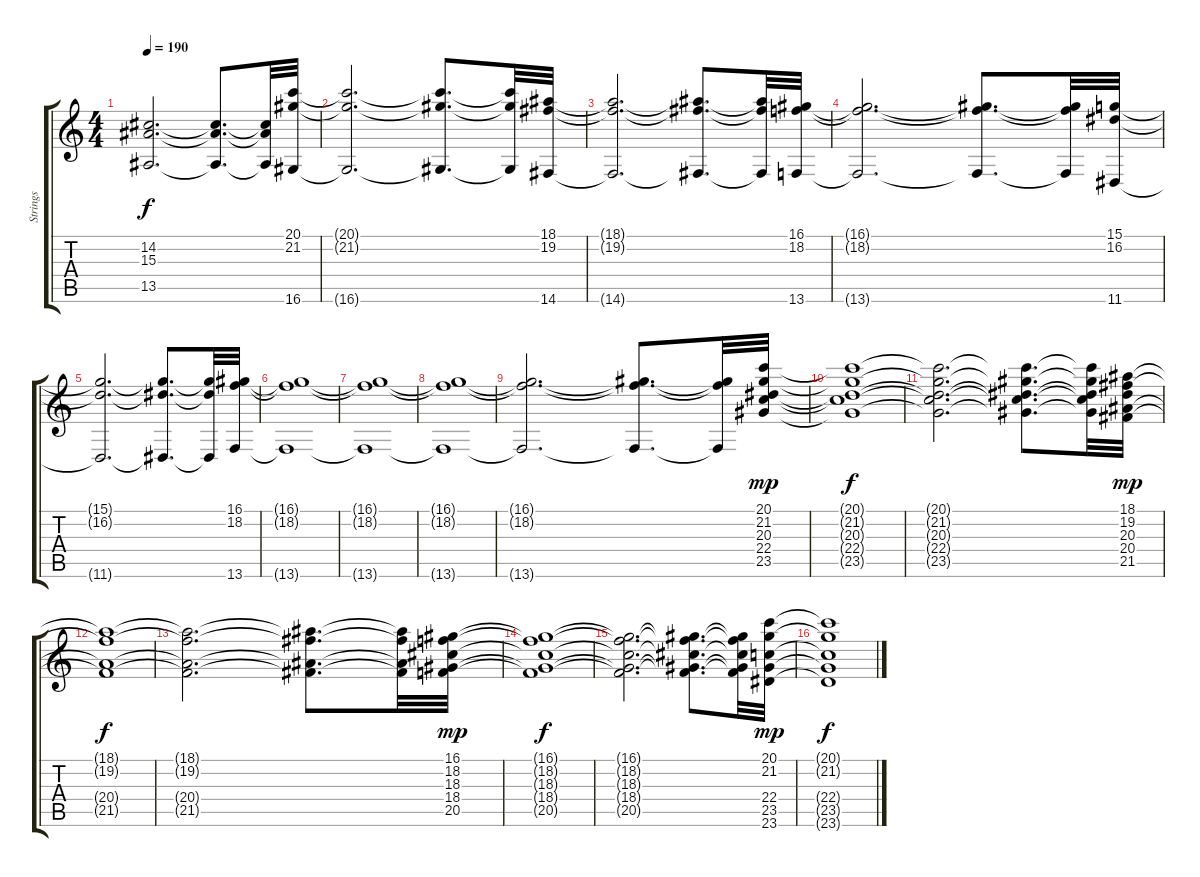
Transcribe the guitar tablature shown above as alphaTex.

\track ("Strings" "Strings") {instrument stringensemble2}
\staff {score tabs}
\tuning (E4 B3 G3 D3 A2 E2) {hide}
\ts (4 4)
\tempo 190
\clef g2
\ks c
(14.2{t} 15.3{t} 13.5{t}).2{d dy f} (14.2{t} 15.3{t} 13.5{t}).8{d} (14.2{t} 15.3{t} 13.5{t}).32 (20.1 21.2 16.6).32 |
(20.1{t} 21.2{t} 16.6{t}).2{d} (20.1{t} 21.2{t} 16.6{t}).8{d} (20.1{t} 21.2{t} 16.6{t}).32 (18.1 19.2 14.6).32 |
(18.1{t} 19.2{t} 14.6{t}).2{d} (18.1{t} 19.2{t} 14.6{t}).8{d} (18.1{t} 19.2{t} 14.6{t}).32 (16.1 18.2 13.6).32 |
(16.1{t} 18.2{t} 13.6{t}).2{d} (16.1{t} 18.2{t} 13.6{t}).8{d} (16.1{t} 18.2{t} 13.6{t}).32 (15.1 16.2 11.6).32 |
(15.1{t} 16.2{t} 11.6{t}).2{d} (15.1{t} 16.2{t} 11.6{t}).8{d} (15.1{t} 16.2{t} 11.6{t}).32 (16.1 18.2 13.6).32 |
(16.1{t} 18.2{t} 13.6{t}).1 |
(16.1{t} 18.2{t} 13.6{t}).1 |
(16.1{t} 18.2{t} 13.6{t}).1 |
(16.1{t} 18.2{t} 13.6{t}).2{d} (16.1{t} 18.2{t} 13.6{t}).8{d} (16.1{t} 18.2{t} 13.6{t}).32 (20.1 21.2 20.3 22.4 23.5).32{dy mp} |
(20.1{t} 21.2{t} 20.3{t} 22.4{t} 23.5{t}).1{dy f} |
(20.1{t} 21.2{t} 20.3{t} 22.4{t} 23.5{t}).2{d} (20.1{t} 21.2{t} 20.3{t} 22.4{t} 23.5{t}).8{d} (20.1{t} 21.2{t} 20.3{t} 22.4{t} 23.5{t}).32 (18.1 19.2 20.3 20.4 21.5).32{dy mp} |
(18.1{t} 19.2{t} 20.4{t} 21.5{t}).1{dy f} |
(18.1{t} 19.2{t} 20.4{t} 21.5{t}).2{d} (18.1{t} 19.2{t} 20.4{t} 21.5{t}).8{d} (18.1{t} 19.2{t} 20.4{t} 21.5{t}).32 (16.1 18.2 18.3 18.4 20.5).32{dy mp} |
(16.1{t} 18.2{t} 18.3{t} 18.4{t} 20.5{t}).1{dy f} |
(16.1{t} 18.2{t} 18.3{t} 18.4{t} 20.5{t}).2{d} (16.1{t} 18.2{t} 18.3{t} 18.4{t} 20.5{t}).8{d} (16.1{t} 18.2{t} 18.3{t} 18.4{t} 20.5{t}).32 (20.1 21.2 22.4 23.5 23.6).32{dy mp} |
(20.1{t} 21.2{t} 22.4{t} 23.5{t} 23.6{t}).1{dy f}
